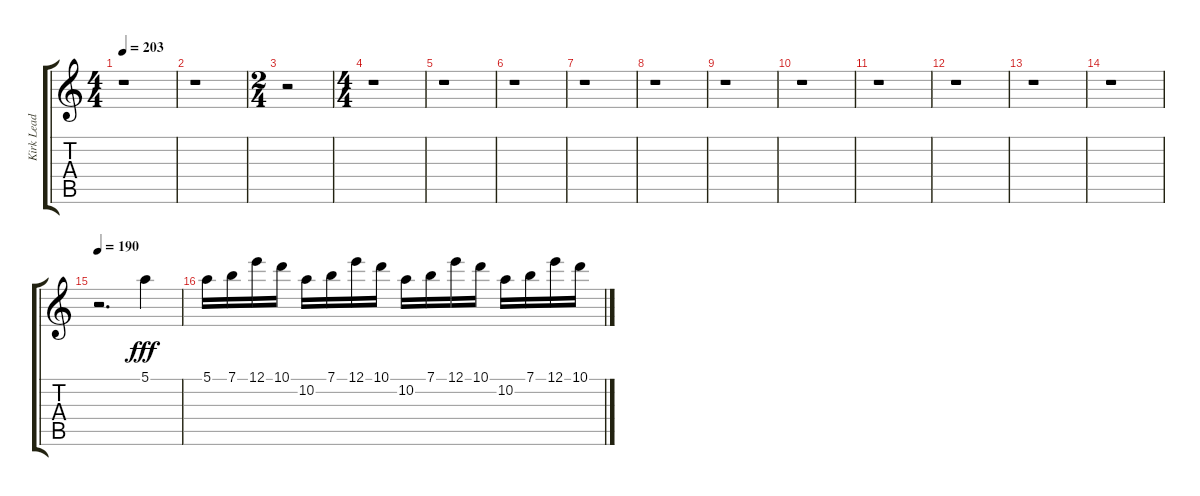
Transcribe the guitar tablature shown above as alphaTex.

\track ("Kirk Lead" "Kirk Lead") {instrument distortionguitar}
\staff {score tabs}
\tuning (E4 B3 G3 D3 A2 E2) {hide}
\ts (4 4)
\tempo 203
\clef g2
\ks c
r.1{dy fff} |
r.1 |
\ts (2 4)
r.2 |
\ts (4 4)
r.1 |
r.1 |
r.1 |
r.1 |
r.1 |
r.1 |
r.1 |
r.1 |
r.1 |
r.1 |
r.1 |
\tempo 190
r.2{d} 5.1.4 |
5.1.16 7.1.16 12.1.16 10.1.16 10.2.16 7.1.16 12.1.16 10.1.16 10.2.16 7.1.16 12.1.16 10.1.16 10.2.16 7.1.16 12.1.16 10.1.16
